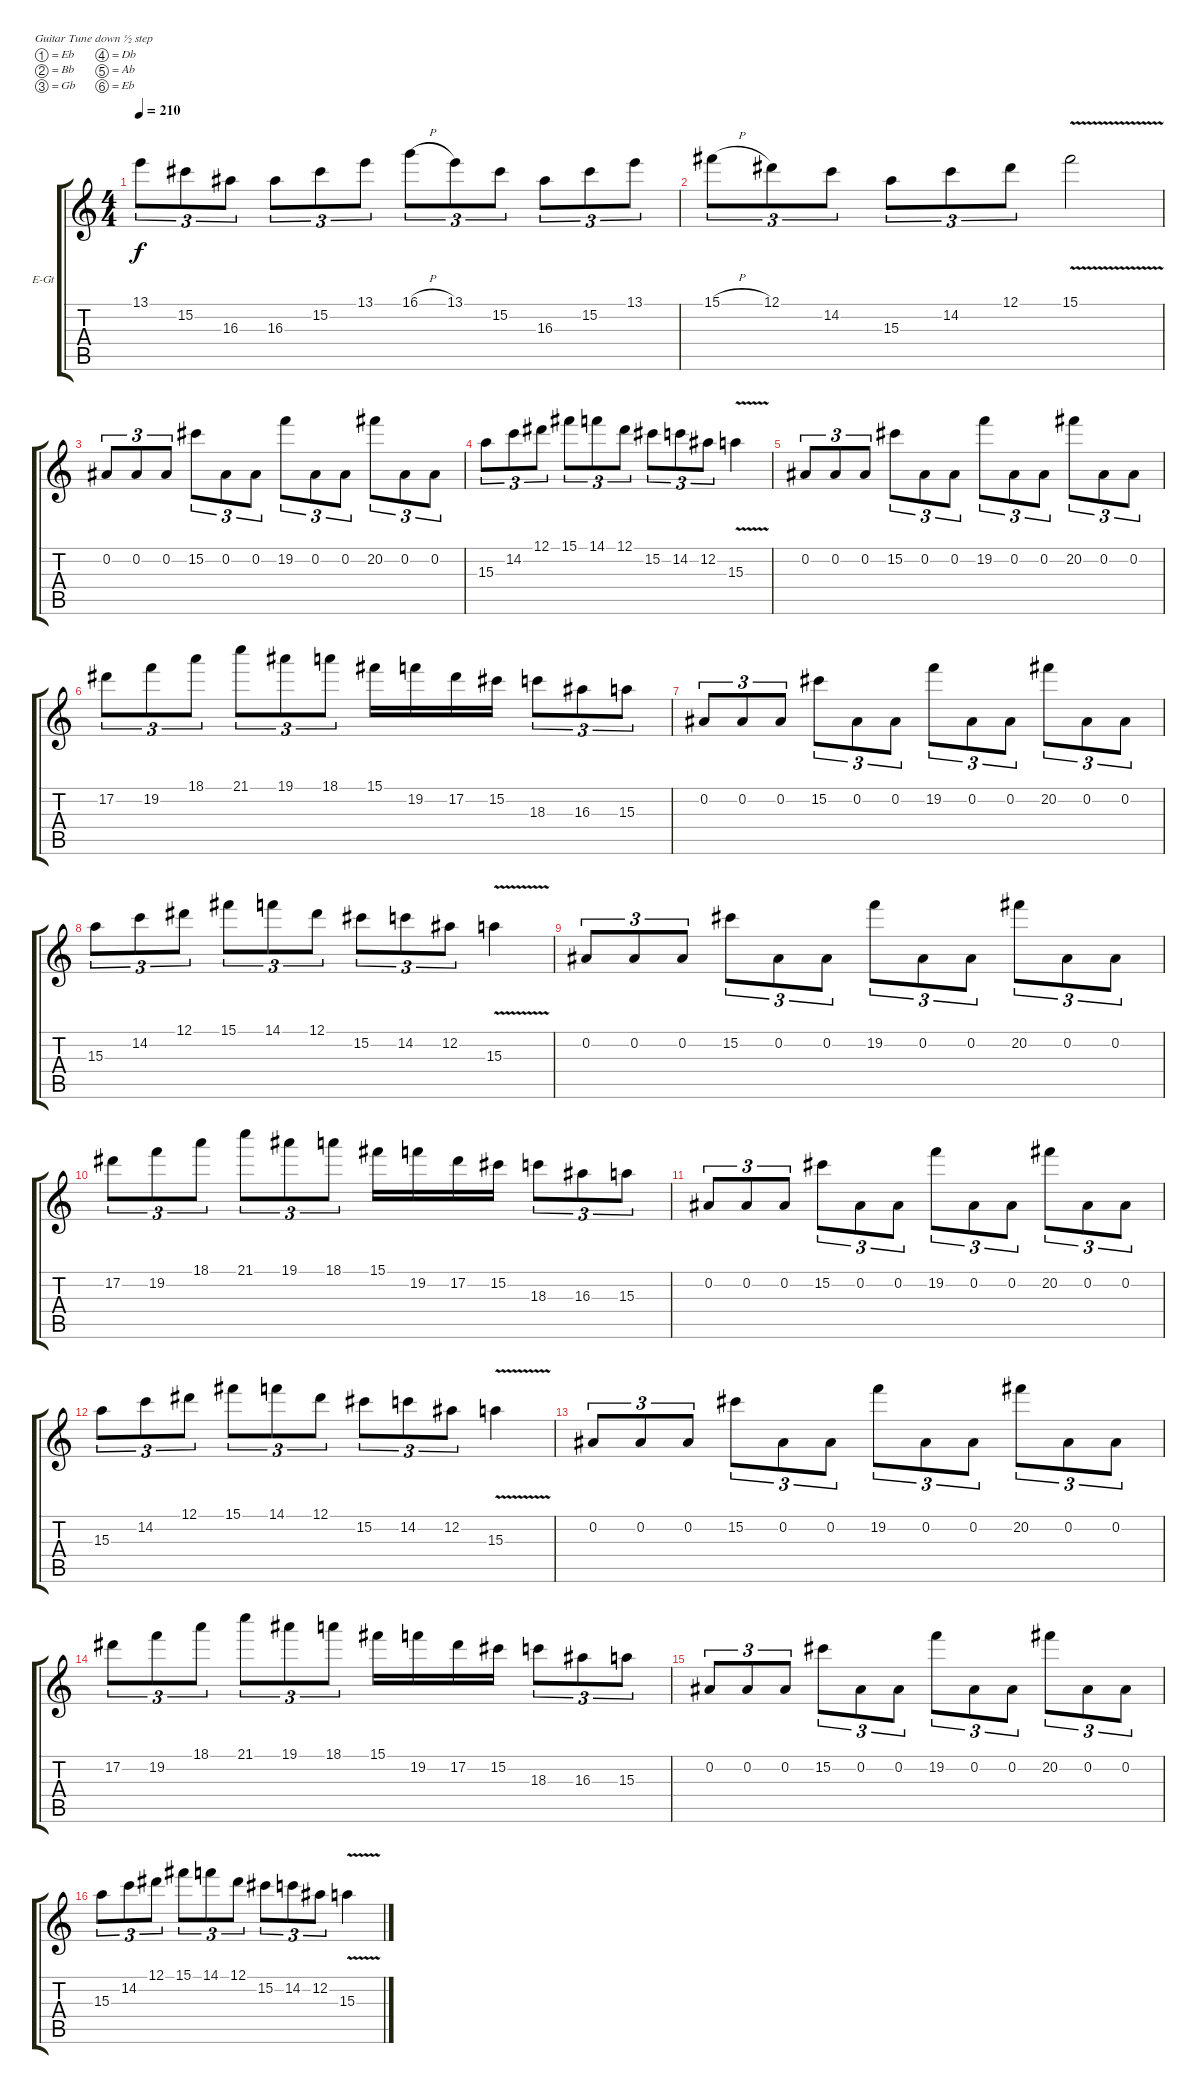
\bracketExtendMode groupsimilarinstruments
\firstSystemTrackNameOrientation horizontal
\otherSystemsTrackNameOrientation horizontal
\track ("Malmsteen Líder" "E-Gt") {instrument distortionguitar}
\staff {score tabs}
\tuning (Eb4 Bb3 Gb3 Db3 Ab2 Eb2)
\ts (4 4)
\tempo 210
\clef g2
\ks c
13.1.8{tu (3 2) dy f} 15.2.8{tu (3 2)} 16.3.8{tu (3 2)} 16.3.8{tu (3 2)} 15.2.8{tu (3 2)} 13.1.8{tu (3 2)} 16.1{h}.8{tu (3 2)} 13.1.8{tu (3 2)} 15.2.8{tu (3 2)} 16.3.8{tu (3 2)} 15.2.8{tu (3 2)} 13.1.8{tu (3 2)} |
15.1{h}.8{tu (3 2)} 12.1.8{tu (3 2)} 14.2.8{tu (3 2)} 15.3.8{tu (3 2)} 14.2.8{tu (3 2)} 12.1.8{tu (3 2)} 15.1{v}.2 |
0.2.8{tu (3 2)} 0.2.8{tu (3 2)} 0.2.8{tu (3 2)} 15.2.8{tu (3 2)} 0.2.8{tu (3 2)} 0.2.8{tu (3 2)} 19.2.8{tu (3 2)} 0.2.8{tu (3 2)} 0.2.8{tu (3 2)} 20.2.8{tu (3 2)} 0.2.8{tu (3 2)} 0.2.8{tu (3 2)} |
15.3.8{tu (3 2)} 14.2.8{tu (3 2)} 12.1.8{tu (3 2)} 15.1.8{tu (3 2)} 14.1.8{tu (3 2)} 12.1.8{tu (3 2)} 15.2.8{tu (3 2)} 14.2.8{tu (3 2)} 12.2.8{tu (3 2)} 15.3{v}.4 |
0.2.8{tu (3 2)} 0.2.8{tu (3 2)} 0.2.8{tu (3 2)} 15.2.8{tu (3 2)} 0.2.8{tu (3 2)} 0.2.8{tu (3 2)} 19.2.8{tu (3 2)} 0.2.8{tu (3 2)} 0.2.8{tu (3 2)} 20.2.8{tu (3 2)} 0.2.8{tu (3 2)} 0.2.8{tu (3 2)} |
17.2.8{tu (3 2)} 19.2.8{tu (3 2)} 18.1.8{tu (3 2)} 21.1.8{tu (3 2)} 19.1.8{tu (3 2)} 18.1.8{tu (3 2)} 15.1.16 19.2.16 17.2.16 15.2.16 18.3.8{tu (3 2)} 16.3.8{tu (3 2)} 15.3.8{tu (3 2)} |
0.2.8{tu (3 2)} 0.2.8{tu (3 2)} 0.2.8{tu (3 2)} 15.2.8{tu (3 2)} 0.2.8{tu (3 2)} 0.2.8{tu (3 2)} 19.2.8{tu (3 2)} 0.2.8{tu (3 2)} 0.2.8{tu (3 2)} 20.2.8{tu (3 2)} 0.2.8{tu (3 2)} 0.2.8{tu (3 2)} |
15.3.8{tu (3 2)} 14.2.8{tu (3 2)} 12.1.8{tu (3 2)} 15.1.8{tu (3 2)} 14.1.8{tu (3 2)} 12.1.8{tu (3 2)} 15.2.8{tu (3 2)} 14.2.8{tu (3 2)} 12.2.8{tu (3 2)} 15.3{v}.4 |
0.2.8{tu (3 2)} 0.2.8{tu (3 2)} 0.2.8{tu (3 2)} 15.2.8{tu (3 2)} 0.2.8{tu (3 2)} 0.2.8{tu (3 2)} 19.2.8{tu (3 2)} 0.2.8{tu (3 2)} 0.2.8{tu (3 2)} 20.2.8{tu (3 2)} 0.2.8{tu (3 2)} 0.2.8{tu (3 2)} |
17.2.8{tu (3 2)} 19.2.8{tu (3 2)} 18.1.8{tu (3 2)} 21.1.8{tu (3 2)} 19.1.8{tu (3 2)} 18.1.8{tu (3 2)} 15.1.16 19.2.16 17.2.16 15.2.16 18.3.8{tu (3 2)} 16.3.8{tu (3 2)} 15.3.8{tu (3 2)} |
0.2.8{tu (3 2)} 0.2.8{tu (3 2)} 0.2.8{tu (3 2)} 15.2.8{tu (3 2)} 0.2.8{tu (3 2)} 0.2.8{tu (3 2)} 19.2.8{tu (3 2)} 0.2.8{tu (3 2)} 0.2.8{tu (3 2)} 20.2.8{tu (3 2)} 0.2.8{tu (3 2)} 0.2.8{tu (3 2)} |
15.3.8{tu (3 2)} 14.2.8{tu (3 2)} 12.1.8{tu (3 2)} 15.1.8{tu (3 2)} 14.1.8{tu (3 2)} 12.1.8{tu (3 2)} 15.2.8{tu (3 2)} 14.2.8{tu (3 2)} 12.2.8{tu (3 2)} 15.3{v}.4 |
0.2.8{tu (3 2)} 0.2.8{tu (3 2)} 0.2.8{tu (3 2)} 15.2.8{tu (3 2)} 0.2.8{tu (3 2)} 0.2.8{tu (3 2)} 19.2.8{tu (3 2)} 0.2.8{tu (3 2)} 0.2.8{tu (3 2)} 20.2.8{tu (3 2)} 0.2.8{tu (3 2)} 0.2.8{tu (3 2)} |
17.2.8{tu (3 2)} 19.2.8{tu (3 2)} 18.1.8{tu (3 2)} 21.1.8{tu (3 2)} 19.1.8{tu (3 2)} 18.1.8{tu (3 2)} 15.1.16 19.2.16 17.2.16 15.2.16 18.3.8{tu (3 2)} 16.3.8{tu (3 2)} 15.3.8{tu (3 2)} |
0.2.8{tu (3 2)} 0.2.8{tu (3 2)} 0.2.8{tu (3 2)} 15.2.8{tu (3 2)} 0.2.8{tu (3 2)} 0.2.8{tu (3 2)} 19.2.8{tu (3 2)} 0.2.8{tu (3 2)} 0.2.8{tu (3 2)} 20.2.8{tu (3 2)} 0.2.8{tu (3 2)} 0.2.8{tu (3 2)} |
15.3.8{tu (3 2)} 14.2.8{tu (3 2)} 12.1.8{tu (3 2)} 15.1.8{tu (3 2)} 14.1.8{tu (3 2)} 12.1.8{tu (3 2)} 15.2.8{tu (3 2)} 14.2.8{tu (3 2)} 12.2.8{tu (3 2)} 15.3{v}.4
